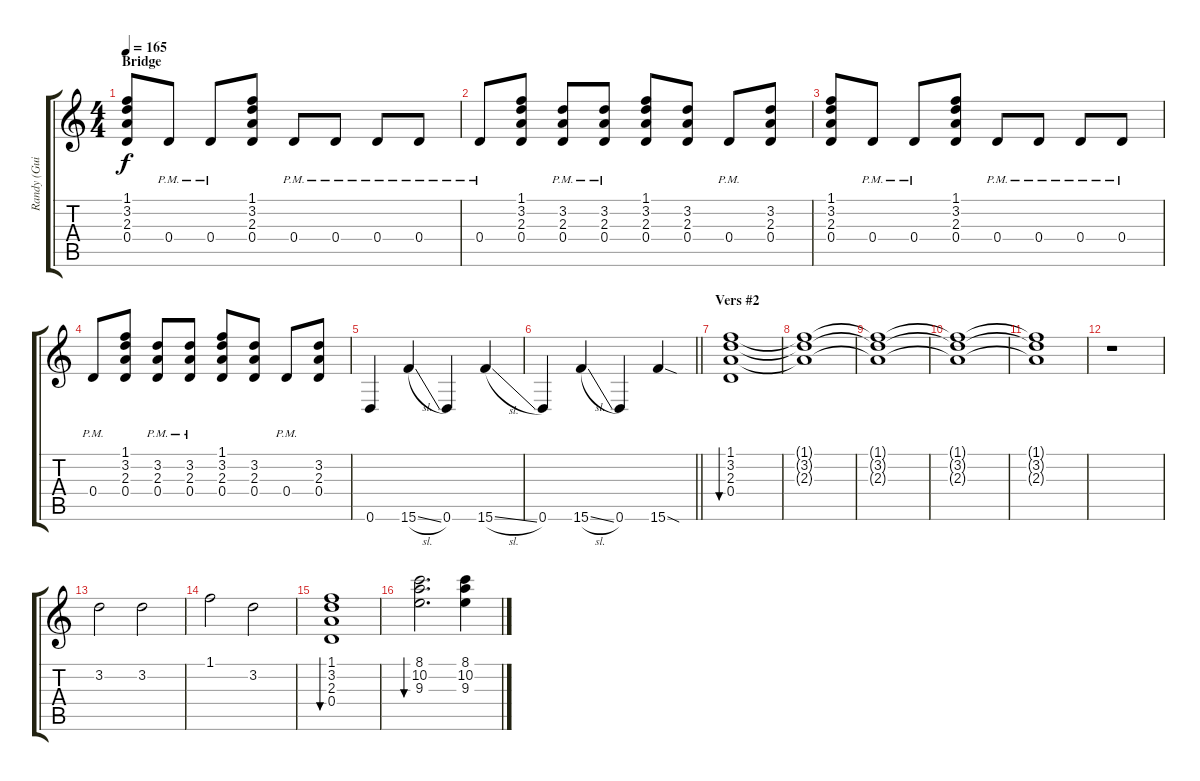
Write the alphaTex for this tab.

\track ("Randy (Guitar)" "Randy (Gui") {instrument distortionguitar}
\staff {score tabs}
\tuning (E4 B3 G3 D3 A2 D2) {hide}
\ts (4 4)
\section ("" "Bridge")
\tempo 165
\clef g2
\ks c
(1.1 3.2 2.3 0.4).8{dy f volume 16 instrument distortionguitar} 0.4{pm}.8 0.4{pm}.8 (1.1 3.2 2.3 0.4).8 0.4{pm}.8 0.4{pm}.8 0.4{pm}.8 0.4{pm}.8 |
0.4{pm}.8 (1.1 3.2 2.3 0.4).8 (3.2{pm} 2.3{pm} 0.4{pm}).8 (3.2{pm} 2.3{pm} 0.4{pm}).8 (1.1 3.2 2.3 0.4).8 (3.2 2.3 0.4).8 0.4{pm}.8 (3.2 2.3 0.4).8 |
(1.1 3.2 2.3 0.4).8 0.4{pm}.8 0.4{pm}.8 (1.1 3.2 2.3 0.4).8 0.4{pm}.8 0.4{pm}.8 0.4{pm}.8 0.4{pm}.8 |
0.4{pm}.8 (1.1 3.2 2.3 0.4).8 (3.2{pm} 2.3{pm} 0.4{pm}).8 (3.2{pm} 2.3{pm} 0.4{pm}).8 (1.1 3.2 2.3 0.4).8 (3.2 2.3 0.4).8 0.4{pm}.8 (3.2 2.3 0.4).8 |
0.6.4 15.6{sl}.4 0.6.4 15.6{sl}.4 |
\barLineRight lightlight
0.6.4 15.6{sl}.4 0.6.4 15.6{sod}.4{volume 10} |
\section ("" "Vers #2")
(1.1 3.2 2.3 0.4).1{bu 480 volume 0 instrument distortionguitar} |
(1.1{t} 3.2{t} 2.3{t}).1 |
(1.1{t} 3.2{t} 2.3{t}).1 |
(1.1{t} 3.2{t} 2.3{t}).1 |
(1.1{t} 3.2{t} 2.3{t}).1 |
r.1 |
3.2.2{volume 8} 3.2.2 |
1.1.2 3.2.2 |
(1.1 3.2 2.3 0.4).1{bu 480} |
(8.1 10.2 9.3).2{d bu 480} (8.1 10.2 9.3).4
